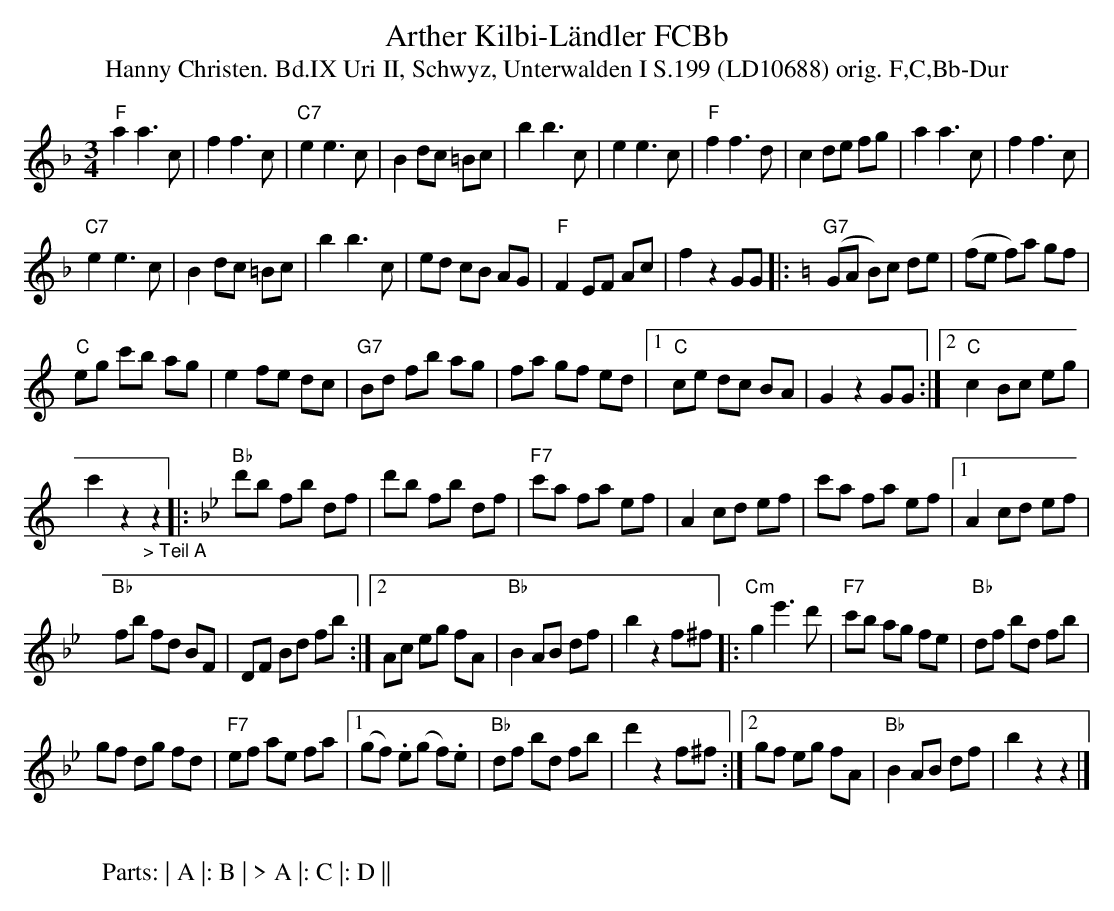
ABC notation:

X:1
T:Arther Kilbi-Ländler FCBb
T:Hanny Christen. Bd.IX Uri II, Schwyz, Unterwalden I S.199 (LD10688) orig. F,C,Bb-Dur
M:3/4
L:1/8
K:F
"F"a2 a3c | f2 f3c | "C7"e2e3c | B2 dc =Bc | b2b3c | e2e3c | "F"f2f3d | c2 de fg | a2a3c | f2f3c |
"C7"e2e3c | B2 dc =Bc | b2b3c | ed cB AG | "F"F2 EF Ac | f2z2 GG |: [K:C] ("G7"GA B)c de | (fe f)a gf |
"C"eg c'b ag | e2 fe dc | "G7"Bd fb ag | fa gf ed |1 "C"ce dc BA | G2z2GG :|2 "C"c2 Bc eg |
c'2 z2"_> Teil A"z2 |: [K:Bb] "Bb"d'b fb df | d'b fb df | "F7"c'a fa ef | A2 cd ef | c'a fa ef |1 A2 cd ef |
"Bb"fb fd BF | DF Bd fb :|2 Ac eg fA | "Bb"B2 AB df | b2z2 f^f |: "Cm"g2e'3d' | "F7"c'b ag fe | "Bb"df bd fb |
gf dg fd | "F7"ef ae fa |1 (gf) .e(g f).e | "Bb"df bd fb | d'2 z2 f^f :|2 gf eg fA | "Bb"B2AB df | b2 z2z2 |]
W:
W: Parts: | A |: B | > A |: C |: D ||
